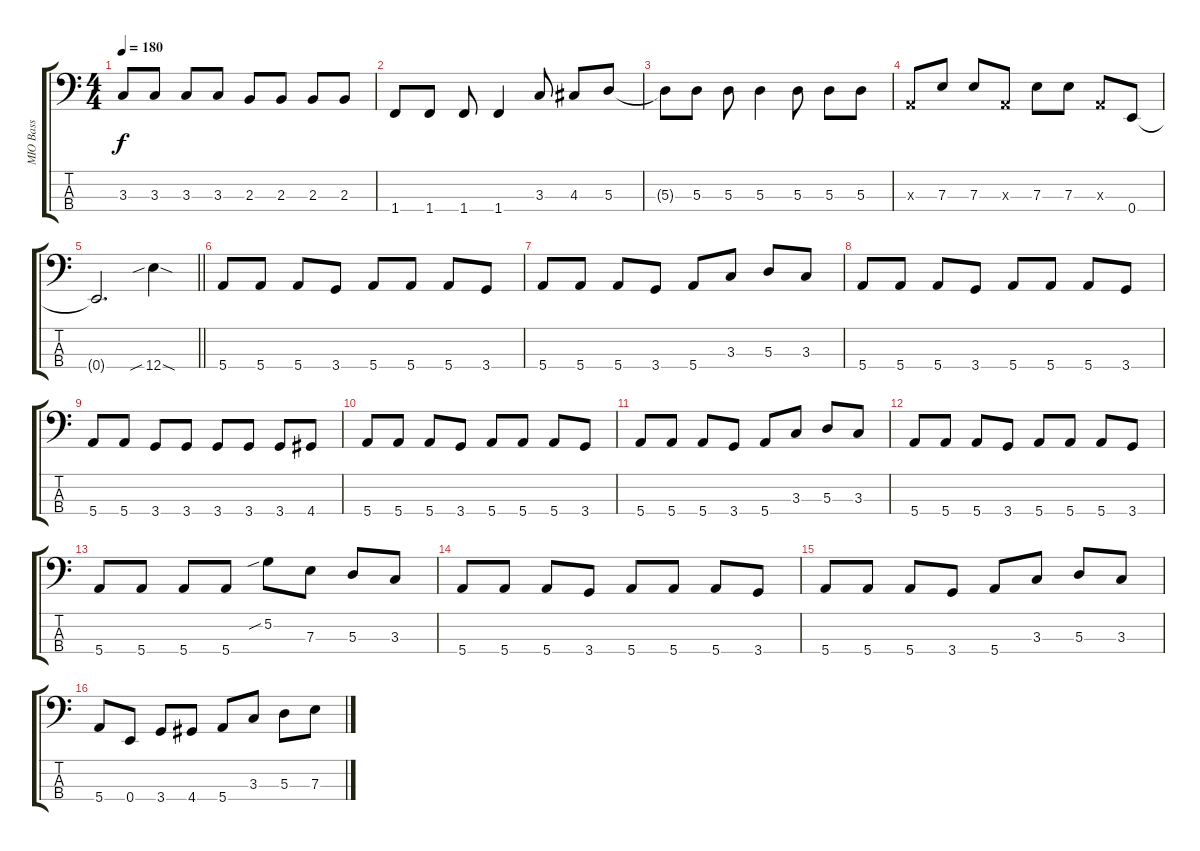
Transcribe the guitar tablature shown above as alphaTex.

\track ("MIO Bass" "MIO Bass") {instrument electricbassfinger}
\staff {score tabs}
\tuning (G2 D2 A1 E1) {hide}
\ts (4 4)
\tempo 180
\clef f4
\ks c
3.3.8{dy f} 3.3.8 3.3.8 3.3.8 2.3.8 2.3.8 2.3.8 2.3.8 |
1.4.8 1.4.8 1.4.8 1.4.4 3.3.8 4.3.8 5.3.8 |
5.3{t}.8 5.3.8 5.3.8 5.3.4 5.3.8 5.3.8 5.3.8 |
0.3{x}.8 7.3.8 7.3.8 0.3{x}.8 7.3.8 7.3.8 0.3{x}.8 0.4.8 |
\barLineRight lightlight
0.4{t}.2{d} 12.4{sib sod}.4 |
5.4.8 5.4.8 5.4.8 3.4.8 5.4.8 5.4.8 5.4.8 3.4.8 |
5.4.8 5.4.8 5.4.8 3.4.8 5.4.8 3.3.8 5.3.8 3.3.8 |
5.4.8 5.4.8 5.4.8 3.4.8 5.4.8 5.4.8 5.4.8 3.4.8 |
5.4.8 5.4.8 3.4.8 3.4.8 3.4.8 3.4.8 3.4.8 4.4.8 |
5.4.8 5.4.8 5.4.8 3.4.8 5.4.8 5.4.8 5.4.8 3.4.8 |
5.4.8 5.4.8 5.4.8 3.4.8 5.4.8 3.3.8 5.3.8 3.3.8 |
5.4.8 5.4.8 5.4.8 3.4.8 5.4.8 5.4.8 5.4.8 3.4.8 |
5.4.8 5.4.8 5.4.8 5.4.8 5.2{sib}.8 7.3.8 5.3.8 3.3.8 |
5.4.8 5.4.8 5.4.8 3.4.8 5.4.8 5.4.8 5.4.8 3.4.8 |
5.4.8 5.4.8 5.4.8 3.4.8 5.4.8 3.3.8 5.3.8 3.3.8 |
5.4.8 0.4.8 3.4.8 4.4.8 5.4.8 3.3.8 5.3.8 7.3.8
